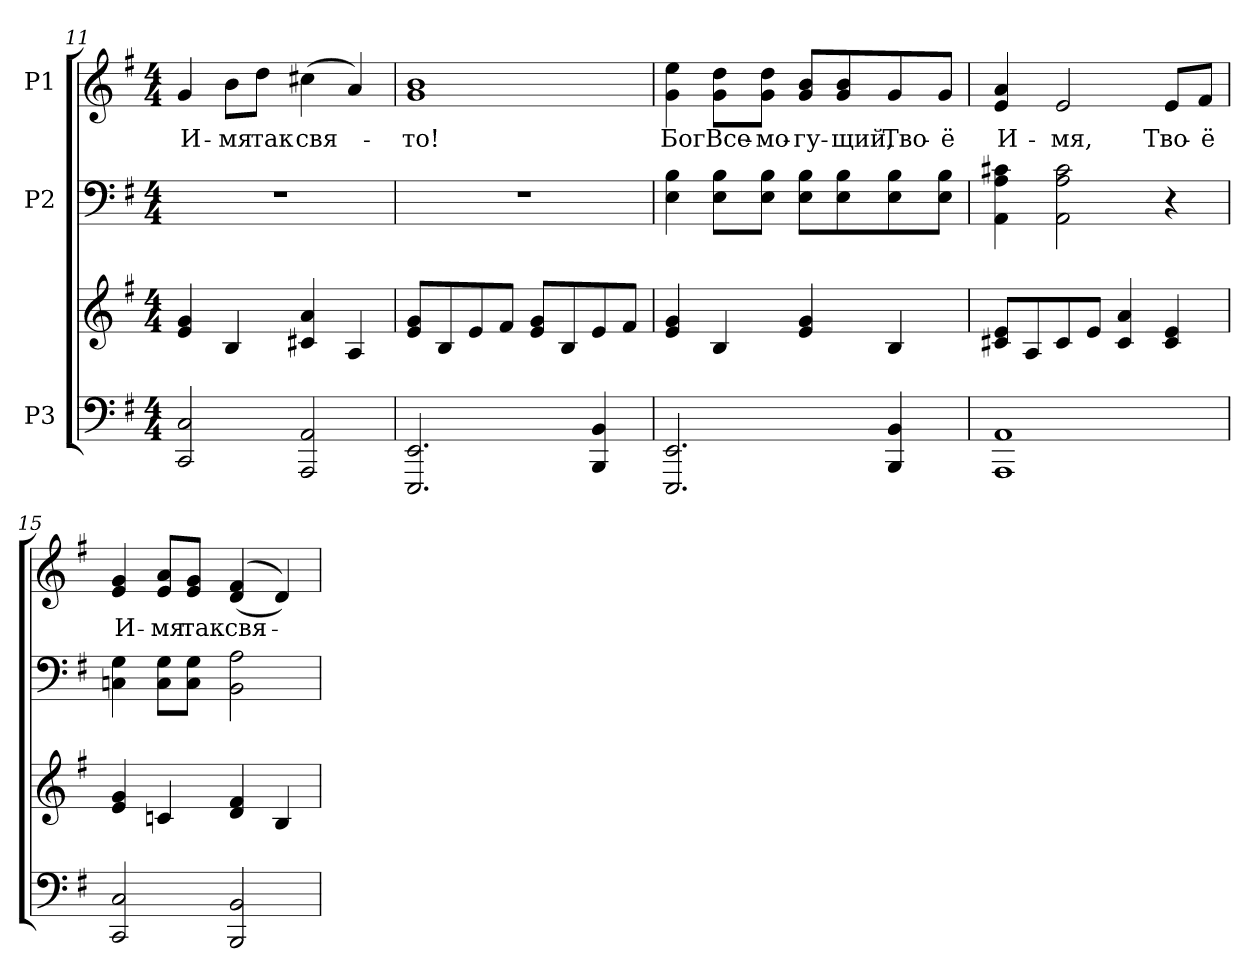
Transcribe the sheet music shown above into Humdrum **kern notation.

**kern	**kern	**kern	**kern	**text
*part3	*part3	*part2	*part1	*part1
*staff4	*staff3	*staff2	*staff1	*staff1
*I"P3	*	*I"P2	*I"P1	*
*clefF4	*clefG2	*clefF4	*clefG2	*
*k[f#]	*k[f#]	*k[f#]	*k[f#]	*
*e:	*e:	*e:	*e:	*
*M4/4	*M4/4	*M4/4	*M4/4	*
=11	=11	=11	=11	=11
!	!	!	!	!LO:LY:b:color=#000000
2CCi/ 2Ci	4ei/ 4gi	1r	4gi/	И-
!	!	!	!	!LO:LY:b:color=#000000
.	4Bi/	.	8bi\L	-мя
!	!	!	!	!LO:LY:b:color=#000000
.	.	.	8ddi\J	так
!	!	!	!	!LO:LY:b:color=#000000
2AAAi/ 2AAi	4c#Xi/ 4ai	.	(4cc#Xi\	свя-
.	4Ai/	.	4ai/)	.
!!LO:PB:g=z
=12	=12	=12	=12	=12
!	!	!	!	!LO:LY:b:color=#000000
2.EEEi/ 2.EEi	8ei/ 8giL	1r	1gi 1bi	-то!
.	8Bi/	.	.	.
.	8ei/	.	.	.
.	8f#i/J	.	.	.
.	8ei/ 8giL	.	.	.
.	8Bi/	.	.	.
4BBBi/ 4BBi	8ei/	.	.	.
.	8f#i/J	.	.	.
=13	=13	=13	=13	=13
!	!	!	!	!LO:LY:b:color=#000000
2.EEEi/ 2.EEi	4ei/ 4gi	4Ei\ 4Bi	4gi\ 4eei	Бог
!	!	!	!	!LO:LY:b:color=#000000
.	4Bi/	8Ei\ 8BiL	8gi\ 8ddiL	Все-
!	!	!	!	!LO:LY:b:color=#000000
.	.	8Ei\ 8BiJ	8gi\ 8ddiJ	-мо-
!	!	!	!	!LO:LY:b:color=#000000
.	4ei/ 4gi	8Ei\ 8BiL	8gi/ 8biL	-гу-
!	!	!	!	!LO:LY:b:color=#000000
.	.	8Ei\ 8Bi	8gi/ 8bi	-щий,
!	!	!	!	!LO:LY:b:color=#000000
4BBBi/ 4BBi	4Bi/	8Ei\ 8Bi	8gi/	Тво-
!	!	!	!	!LO:LY:b:color=#000000
.	.	8Ei\ 8BiJ	8gi/J	-ё
=14	=14	=14	=14	=14
!	!	!	!	!LO:LY:b:color=#000000
1AAAi 1AAi	8c#Xi/ 8eiL	4AAi\ 4Ai 4c#Xi	4ei/ 4ai	И-
.	8Ai/	.	.	.
!	!	!	!	!LO:LY:b:color=#000000
.	8c#i/	2AAi\ 2Ai 2c#i	2ei/	-мя,
.	8ei/J	.	.	.
.	4c#i/ 4ai	.	.	.
!	!	!	!	!LO:LY:b:color=#000000
.	4c#i/ 4ei	4r	8ei/L	Тво-
!	!	!	!	!LO:LY:b:color=#000000
.	.	.	8f#i/J	-ё
!!LO:LB:g=z
=15	=15	=15	=15	=15
!	!	!	!	!LO:LY:b:color=#000000
2CCi/ 2Ci	4ei/ 4gi	4Cni\ 4Gi	4ei/ 4gi	И-
!	!	!	!	!LO:LY:b:color=#000000
.	4cni/	8Ci\ 8GiL	8ei/ 8aiL	-мя
!	!	!	!	!LO:LY:b:color=#000000
.	.	8Ci\ 8GiJ	8ei/ 8giJ	так
!	!	!	!	!LO:LY:b:color=#000000
2BBBi/ 2BBi	4di/ 4f#i	2BBi\ 2Ai	((4di/ 4f#i	свя-
.	4Bi/	.	4di/))	.
=	=	=	=	=
*-	*-	*-	*-	*-
